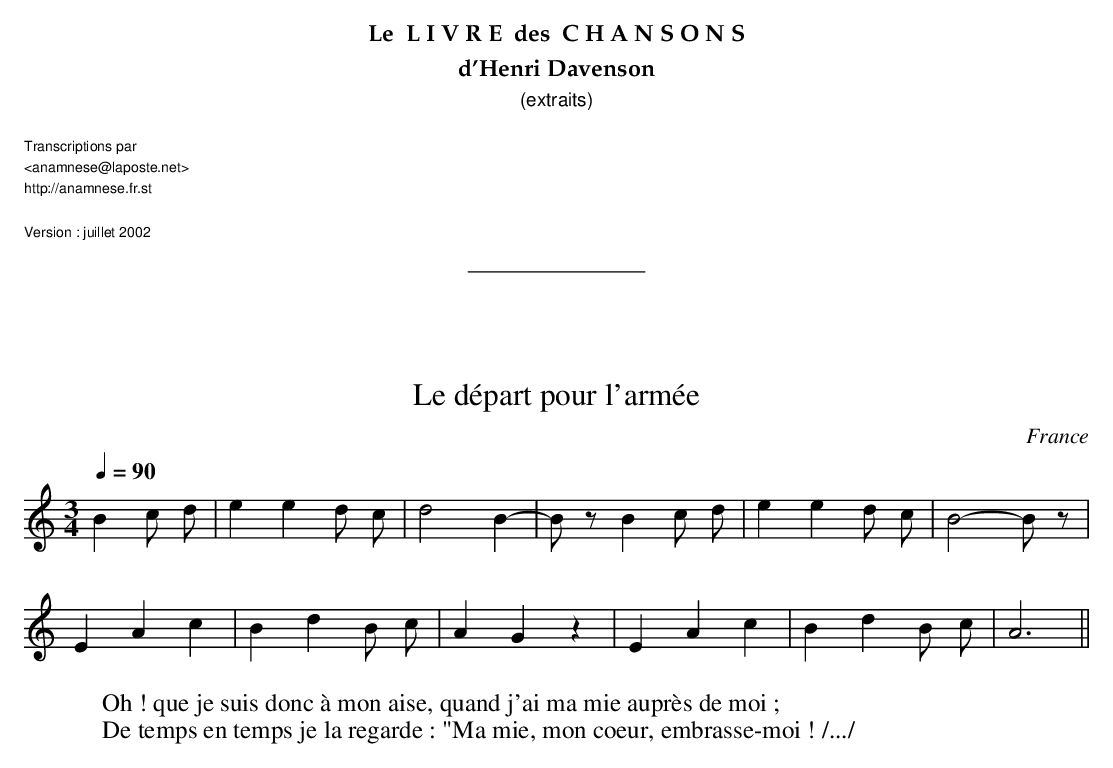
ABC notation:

X:1
T:Le départ pour l'armée
O:France
M:3/4
L:1/8
Q:1/4=90
K:C
B2 c d | e2 e2 d c | d4 B2-|B z B2 c d | e2 e2 d c | B4-B z |!
E2 A2 c2 | B2 d2 B c | A2 G2 z2 | E2 A2 c2 | B2 d2 B c | A6 ||
W:Oh ! que je suis donc à mon aise, quand j'ai ma mie auprès de moi ;
W:De temps en temps je la regarde : "Ma mie, mon coeur, embrasse-moi ! /.../
W:
W:
